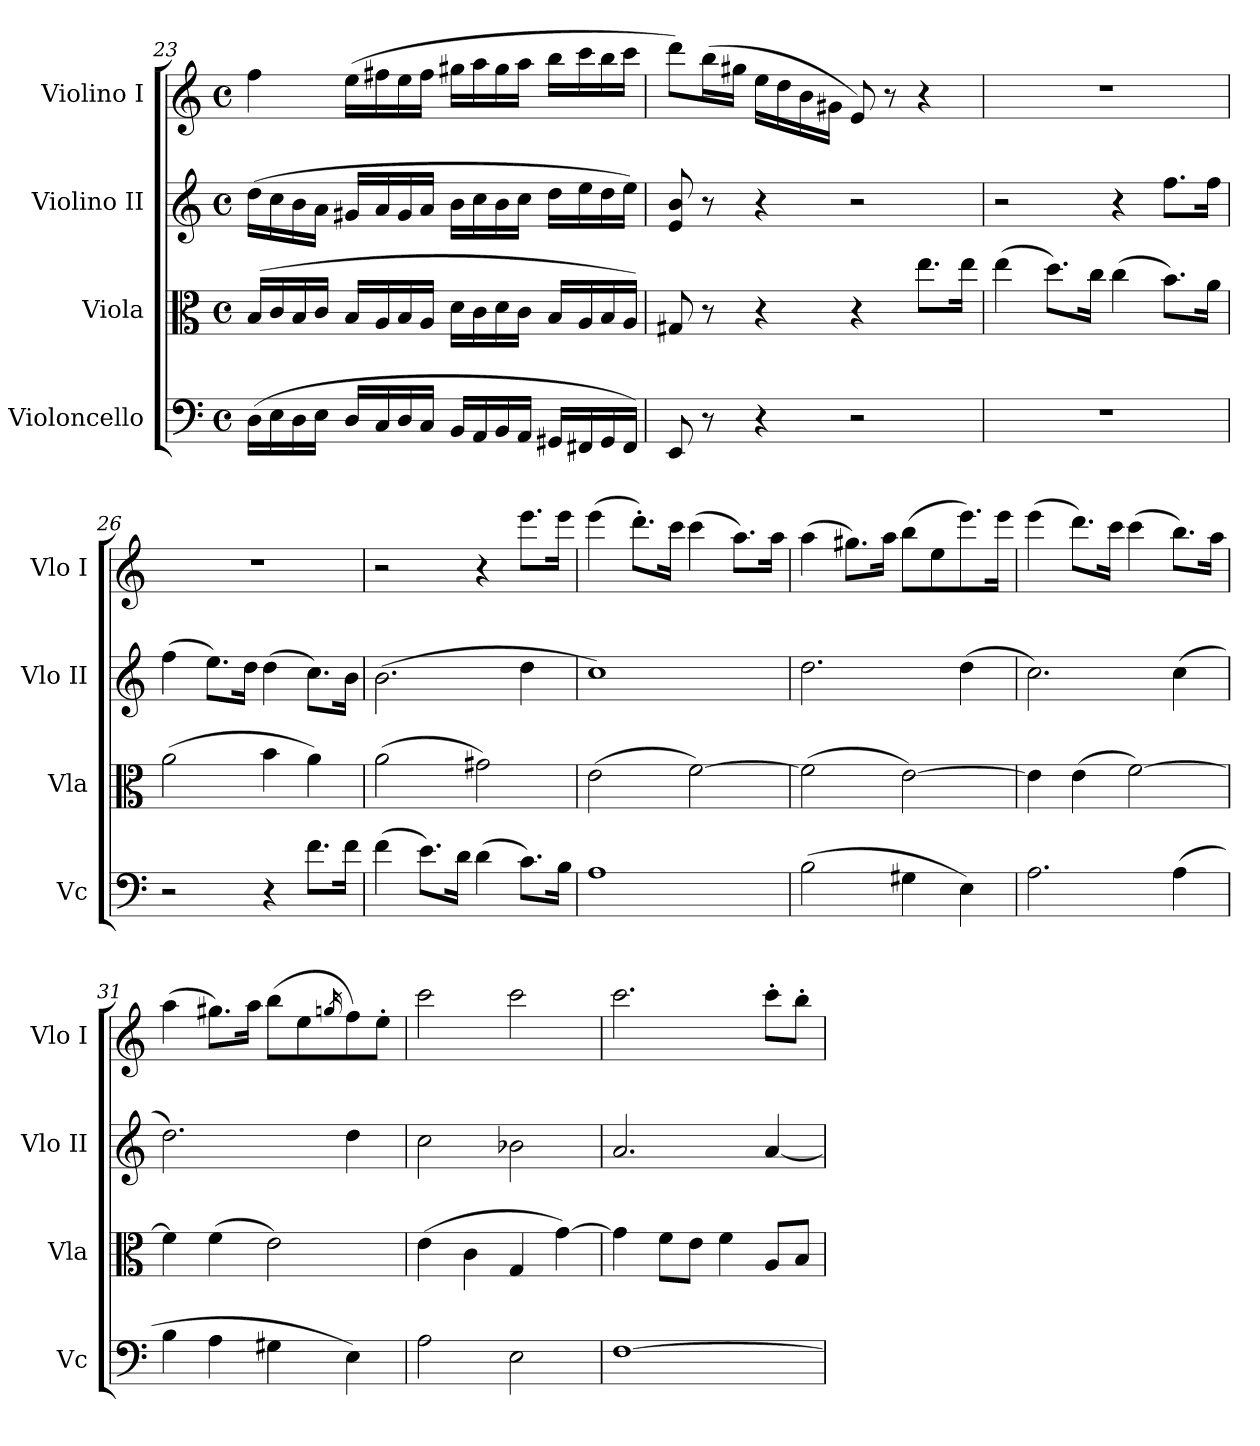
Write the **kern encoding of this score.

**kern	**kern	**kern	**kern
*part4	*part3	*part2	*part1
*staff4	*staff3	*staff2	*staff1
*I"Violoncello	*I"Viola	*I"Violino II	*I"Violino I
*I'Vc	*I'Vla	*I'Vlo II	*I'Vlo I
!!LO:LB:g=z
*clefF4	*clefC3	*clefG2	*clefG2
*k[]	*k[]	*k[]	*k[]
*M4/4	*M4/4	*M4/4	*M4/4
*met(c)	*met(c)	*met(c)	*met(c)
=23	=23	=23	=23
(16D\LL	(16B/LL	(16dd\LL	4ff\
16E\	16c/	16cc\	.
16D\	16B/	16b\	.
16E\JJ	16c/JJ	16a\JJ	.
16D/LL	16B/LL	16g#X/LL	(16ee\LL
16C/	16A/	16a/	16ff#X\
16D/	16B/	16g#/	16ee\
16C/JJ	16A/JJ	16a/JJ	16ff#\JJ
16BB/LL	16d\LL	16b\LL	16gg#X\LL
16AA/	16c\	16cc\	16aa\
16BB/	16d\	16b\	16gg#\
16AA/JJ	16c\JJ	16cc\JJ	16aa\JJ
16GG#X/LL	16B/LL	16dd\LL	16bb\LL
16FF#X/	16A/	16ee\	16ccc\
16GG#/	16B/	16dd\	16bb\
16FF#/JJ)	16A/JJ)	16ee\JJ)	16ccc\JJ
=24	=24	=24	=24
8EE/	8G#X/	8e/ 8b/	8ddd\L)
8r	8r	8r	(16bb\L
.	.	.	16gg#X\JJ
4r	4r	4r	16ee\LL
.	.	.	16dd\
.	.	.	16b\
.	.	.	16g#X\JJ
2r	4r	2r	8e/)
.	.	.	8r
.	8.ee\L	.	4r
.	16ee\Jk	.	.
=25	=25	=25	=25
1r	(4ee\	2r	1r
.	8.dd\L)	.	.
.	16cc\Jk	.	.
.	(4cc\	4r	.
.	8.b\L)	8.ff\L	.
.	16a\Jk	16ff\Jk	.
=26	=26	=26	=26
2r	(2a\	(4ff\	1r
.	.	8.ee\L)	.
.	.	16dd\Jk	.
4r	4b\	(4dd\	.
8.f\L	4a\)	8.cc\L)	.
16f\Jk	.	16b\Jk	.
=27	=27	=27	=27
(4f\	(2a\	(2.b\	2r
8.e\L)	.	.	.
16d\Jk	.	.	.
(4d\	2g#X\)	.	4r
8.c\L)	.	4dd\	8.eee\L
16B\Jk	.	.	16eee\Jk
!!LO:PB:g=z
=28	=28	=28	=28
1A	(2e\	1cc)	(4eee\
.	.	.	8.ddd'\L)
.	.	.	16ccc\Jk
.	[2f\)	.	(4ccc\
.	.	.	8.aa\L)
.	.	.	16aa\Jk
=29	=29	=29	=29
(2B\	(2f\]	2.dd\	(4aa\
.	.	.	8.gg#X\L)
.	.	.	16aa\Jk
4G#X\	[2e\)	.	(8bb\L
.	.	.	8ee\
4E\)	.	(4dd\	8.eee\)
.	.	.	16eee\Jk
=30	=30	=30	=30
2.A\	4e\]	2.cc\)	(4eee\
.	(4e\	.	8.ddd\L)
.	.	.	16ccc\Jk
.	[2f\)	.	(4ccc\
(4A\	.	(4cc\	8.bb\L)
.	.	.	16aa\Jk
=31	=31	=31	=31
4B\	4f\]	2.dd\)	(4aa\
4A\	(4f\	.	8.gg#X\L)
.	.	.	16aa\Jk
4G#X\	2e\)	.	(8bb\L
.	.	.	8ee\
.	.	.	16qggn/
4E\)	.	4dd\	8ff\)
.	.	.	8ee'\J
=32	=32	=32	=32
2A\	(4e\	2cc\	2ccc\
.	4c\	.	.
2E\	4G/	2b-X\	2ccc\
.	[4g\)	.	.
=33	=33	=33	=33
[1F	4g\]	2.a/	2.ccc\
.	8f\L	.	.
.	8e\J	.	.
.	4f\	.	.
.	8A/L	[4a/	8ccc'\L
.	8B/J	.	8bb'\J
=	=	=	=
*-	*-	*-	*-
